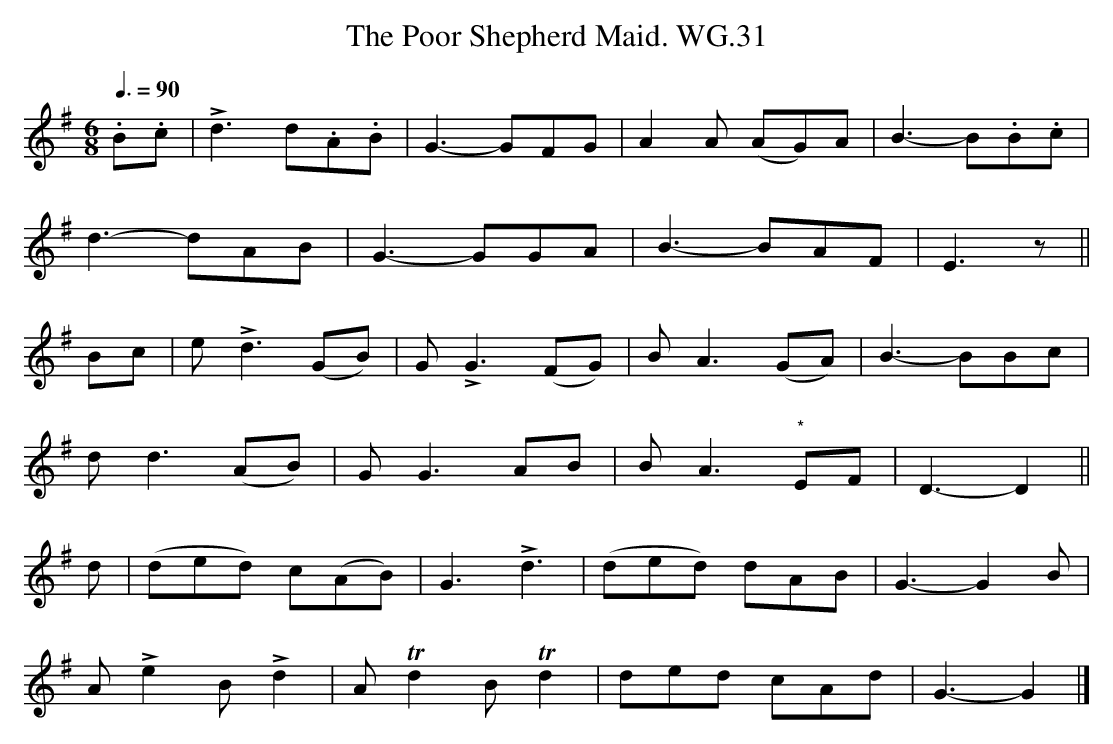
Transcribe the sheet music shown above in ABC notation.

X:1
T:Poor Shepherd Maid. WG.31, The
M:6/8
L:1/8
Q:3/8=90
K:G
.B.c|!>!d3 d.A.B|G3- GFG|A2A (AG)A|B3- B.B.c|
d3- dAB|G3- GGA|B3- BAF|E3 z||
Bc|e!>!d3 (GB)|G!>!G3 (FG)|BA3 (GA)|B3- BBc|
dd3 (AB)|GG3 AB|BA3 "*"EF|D3- D2||
d|(ded) c(AB)|G3 !>!d3|(ded) dAB|G3- G2B|
A!>!e2 B!>!d2|ATd2 BTd2|ded cAd|G3- G2|]
